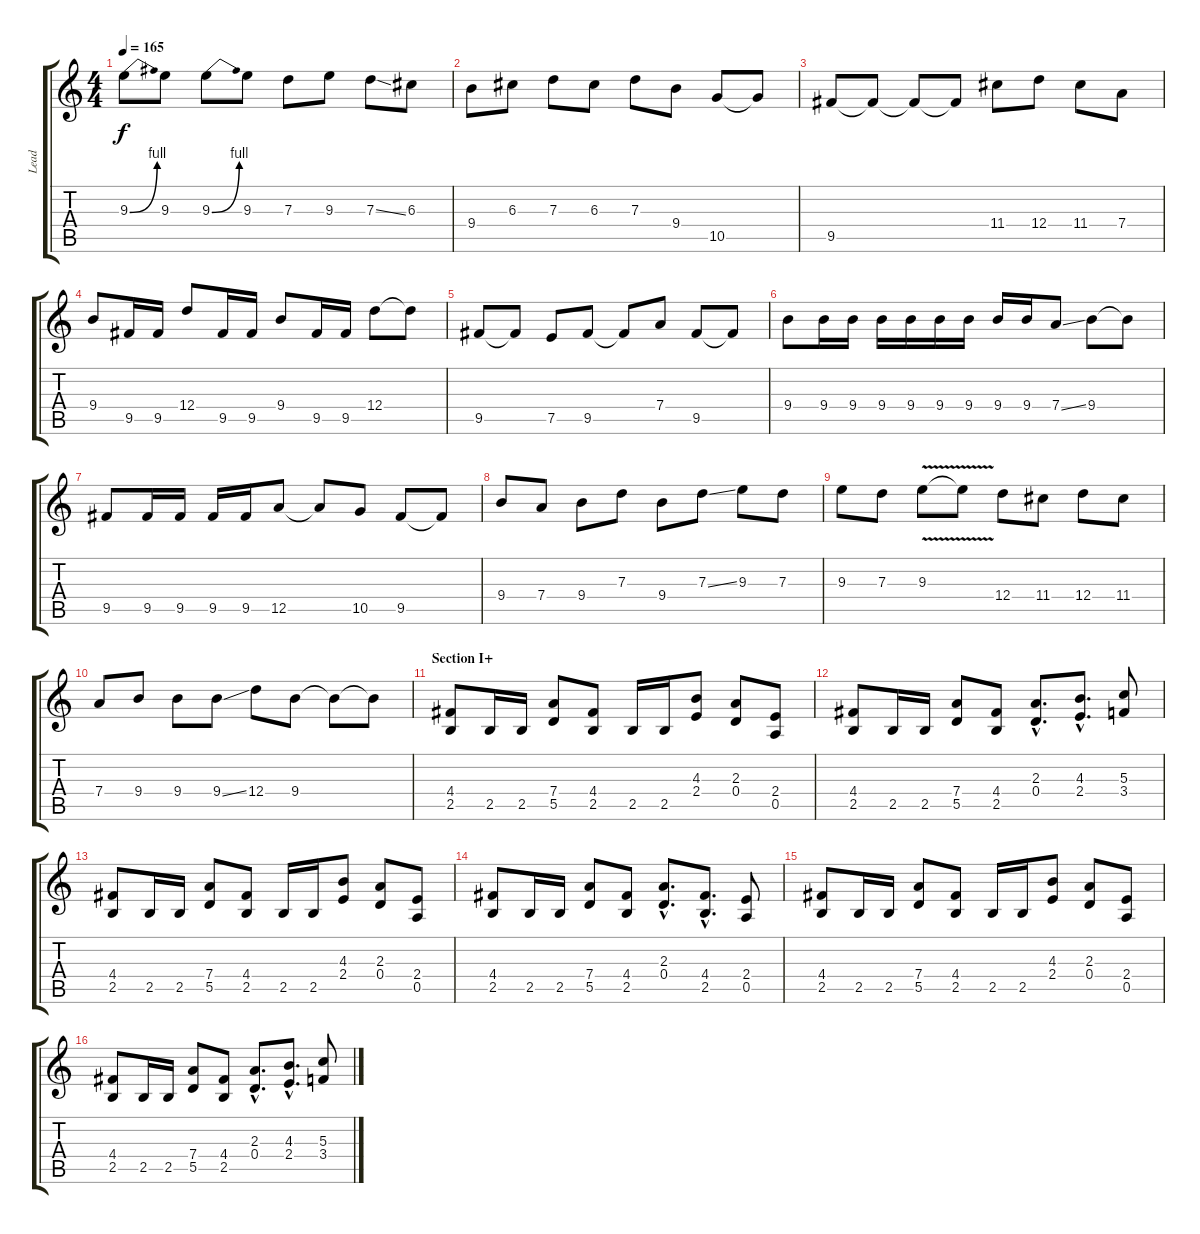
\track ("Lead" "Lead") {instrument distortionguitar}
\staff {score tabs}
\tuning (E4 B3 G3 D3 A2 E2) {hide}
\ts (4 4)
\tempo 165
\clef g2
\ks c
9.3{be (bend 0 0 60 4)}.8{dy f} 9.3.8 9.3{be (bend 0 0 60 4)}.8 9.3.8 7.3.8 9.3.8 7.3{ss}.8 6.3.8 |
9.4.8 6.3.8 7.3.8 6.3.8 7.3.8 9.4.8 10.5.8 10.5{t}.8 |
9.5.8 9.5{t}.8 9.5{t}.8 9.5{t}.8 11.4.8 12.4.8 11.4.8 7.4.8 |
9.4.8 9.5.16 9.5.16 12.4.8 9.5.16 9.5.16 9.4.8 9.5.16 9.5.16 12.4.8 12.4{t}.8 |
9.5.8 9.5{t}.8 7.5.8 9.5.8 9.5{t}.8 7.4.8 9.5.8 9.5{t}.8 |
9.4.8 9.4.16 9.4.16 9.4.16 9.4.16 9.4.16 9.4.16 9.4.16 9.4.16 7.4{ss}.8 9.4.8 9.4{t}.8 |
9.5.8 9.5.16 9.5.16 9.5.16 9.5.16 12.5.8 12.5{t}.8 10.5.8 9.5.8 9.5{t}.8 |
9.4.8 7.4.8 9.4.8 7.3.8 9.4.8 7.3{ss}.8 9.3.8 7.3.8 |
9.3.8 7.3.8 9.3{v}.8 9.3{t}.8 12.4.8 11.4.8 12.4.8 11.4.8 |
7.4.8 9.4.8 9.4.8 9.4{ss}.8 12.4.8 9.4.8 9.4{t}.8 9.4{t}.8 |
\section ("" "Section I+")
(4.4 2.5).8 2.5.16 2.5.16 (7.4 5.5).8 (4.4 2.5).8 2.5.16 2.5.16 (4.3 2.4).8 (2.3 0.4).8 (2.4 0.5).8 |
(4.4 2.5).8 2.5.16 2.5.16 (7.4 5.5).8 (4.4 2.5).8 (2.3{hac} 0.4{hac}).8{d} (4.3{hac} 2.4{hac}).8{d} (5.3 3.4).8 |
(4.4 2.5).8 2.5.16 2.5.16 (7.4 5.5).8 (4.4 2.5).8 2.5.16 2.5.16 (4.3 2.4).8 (2.3 0.4).8 (2.4 0.5).8 |
(4.4 2.5).8 2.5.16 2.5.16 (7.4 5.5).8 (4.4 2.5).8 (2.3{hac} 0.4{hac}).8{d} (4.4{hac} 2.5{hac}).8{d} (2.4 0.5).8 |
(4.4 2.5).8 2.5.16 2.5.16 (7.4 5.5).8 (4.4 2.5).8 2.5.16 2.5.16 (4.3 2.4).8 (2.3 0.4).8 (2.4 0.5).8 |
(4.4 2.5).8 2.5.16 2.5.16 (7.4 5.5).8 (4.4 2.5).8 (2.3{hac} 0.4{hac}).8{d} (4.3{hac} 2.4{hac}).8{d} (5.3 3.4).8
